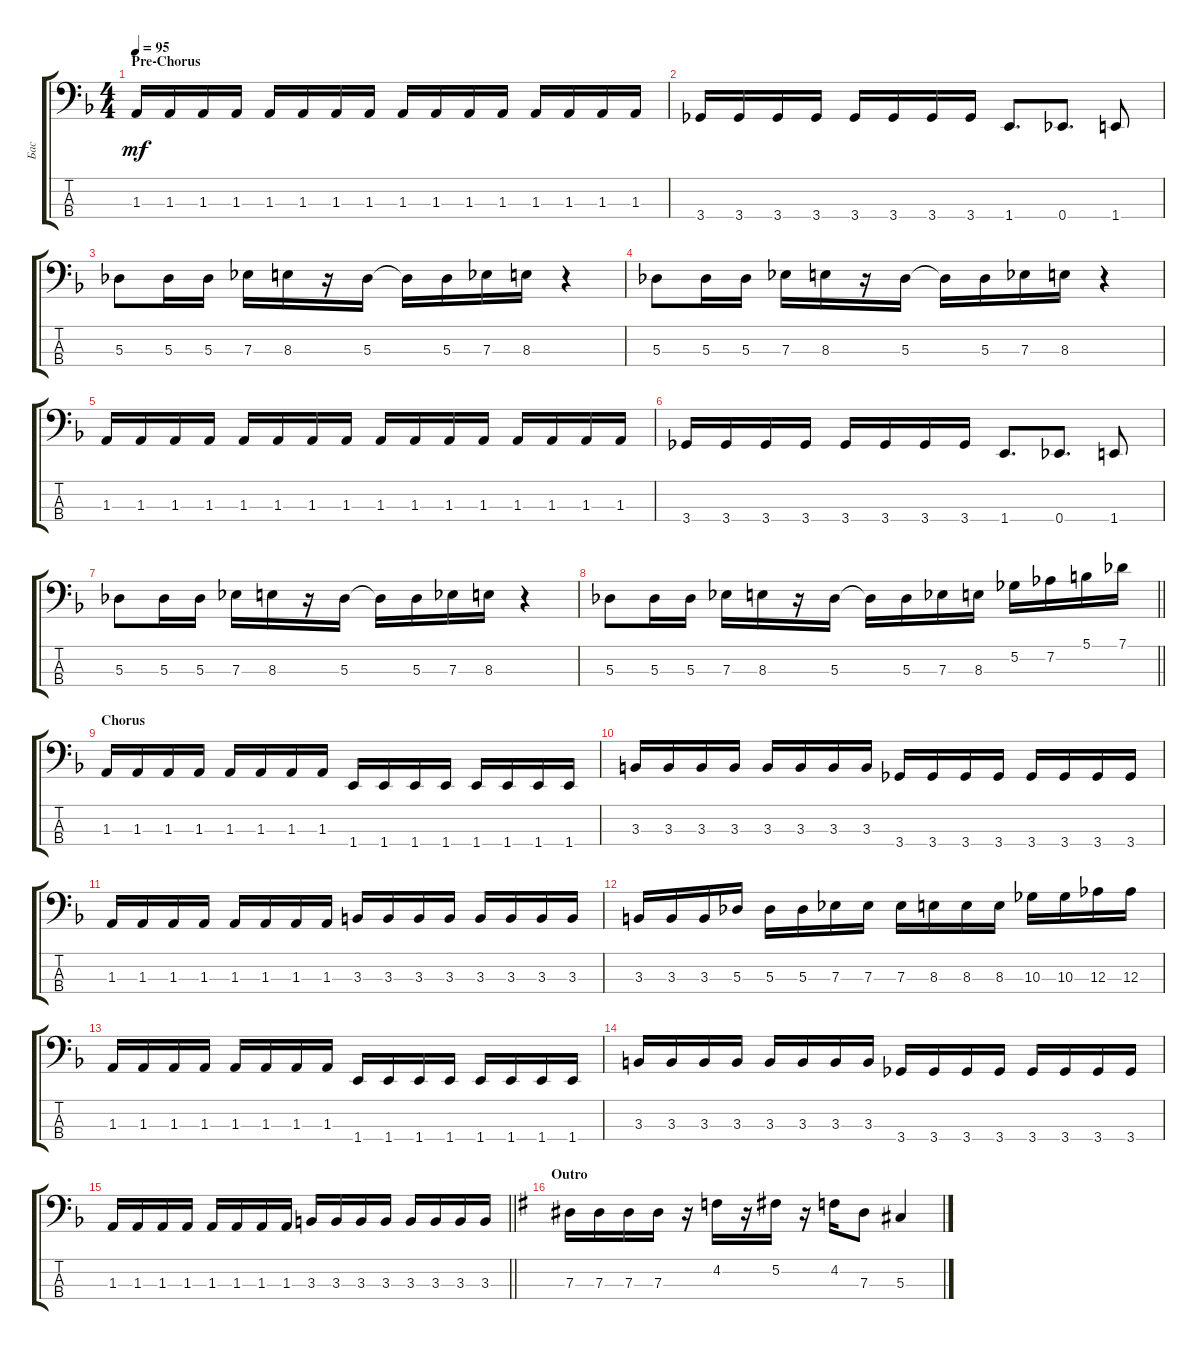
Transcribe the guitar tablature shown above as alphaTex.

\track ("Бас" "Бас") {instrument electricbassfinger}
\staff {score tabs}
\tuning (Gb2 Db2 Ab1 Eb1) {hide}
\ts (4 4)
\section ("" "Pre-Chorus")
\tempo 95
\clef f4
\ks dminor
1.3.16{dy mf} 1.3.16 1.3.16 1.3.16 1.3.16 1.3.16 1.3.16 1.3.16 1.3.16 1.3.16 1.3.16 1.3.16 1.3.16 1.3.16 1.3.16 1.3.16 |
3.4.16 3.4.16 3.4.16 3.4.16 3.4.16 3.4.16 3.4.16 3.4.16 1.4.8{d} 0.4.8{d} 1.4.8 |
5.3.8 5.3.16 5.3.16 7.3.16 8.3.16 r.16 5.3.16 5.3{t}.16 5.3.16 7.3.16 8.3.16 r.4 |
5.3.8 5.3.16 5.3.16 7.3.16 8.3.16 r.16 5.3.16 5.3{t}.16 5.3.16 7.3.16 8.3.16 r.4 |
1.3.16 1.3.16 1.3.16 1.3.16 1.3.16 1.3.16 1.3.16 1.3.16 1.3.16 1.3.16 1.3.16 1.3.16 1.3.16 1.3.16 1.3.16 1.3.16 |
3.4.16 3.4.16 3.4.16 3.4.16 3.4.16 3.4.16 3.4.16 3.4.16 1.4.8{d} 0.4.8{d} 1.4.8 |
5.3.8 5.3.16 5.3.16 7.3.16 8.3.16 r.16 5.3.16 5.3{t}.16 5.3.16 7.3.16 8.3.16 r.4 |
\barLineRight lightlight
5.3.8 5.3.16 5.3.16 7.3.16 8.3.16 r.16 5.3.16 5.3{t}.16 5.3.16 7.3.16 8.3.16 5.2.16 7.2.16 5.1.16 7.1.16 |
\section ("" "Chorus")
1.3.16 1.3.16 1.3.16 1.3.16 1.3.16 1.3.16 1.3.16 1.3.16 1.4.16 1.4.16 1.4.16 1.4.16 1.4.16 1.4.16 1.4.16 1.4.16 |
3.3.16 3.3.16 3.3.16 3.3.16 3.3.16 3.3.16 3.3.16 3.3.16 3.4.16 3.4.16 3.4.16 3.4.16 3.4.16 3.4.16 3.4.16 3.4.16 |
1.3.16 1.3.16 1.3.16 1.3.16 1.3.16 1.3.16 1.3.16 1.3.16 3.3.16 3.3.16 3.3.16 3.3.16 3.3.16 3.3.16 3.3.16 3.3.16 |
3.3.16 3.3.16 3.3.16 5.3.16 5.3.16 5.3.16 7.3.16 7.3.16 7.3.16 8.3.16 8.3.16 8.3.16 10.3.16 10.3.16 12.3.16 12.3.16 |
1.3.16 1.3.16 1.3.16 1.3.16 1.3.16 1.3.16 1.3.16 1.3.16 1.4.16 1.4.16 1.4.16 1.4.16 1.4.16 1.4.16 1.4.16 1.4.16 |
3.3.16 3.3.16 3.3.16 3.3.16 3.3.16 3.3.16 3.3.16 3.3.16 3.4.16 3.4.16 3.4.16 3.4.16 3.4.16 3.4.16 3.4.16 3.4.16 |
\barLineRight lightlight
1.3.16 1.3.16 1.3.16 1.3.16 1.3.16 1.3.16 1.3.16 1.3.16 3.3.16 3.3.16 3.3.16 3.3.16 3.3.16 3.3.16 3.3.16 3.3.16 |
\section ("" "Outro")
\ks eminor
7.3.16 7.3.16 7.3.16 7.3.16 r.16 4.2.16 r.16 5.2.16 r.16 4.2.16 7.3.8 5.3.4
